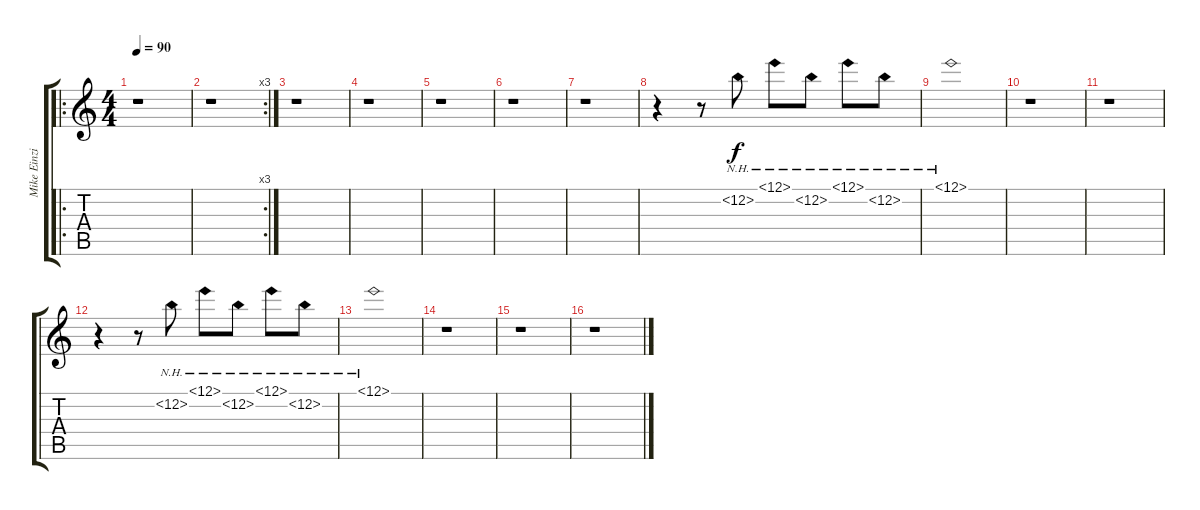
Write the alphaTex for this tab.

\track ("Mike Einziger (Guitar 3)" "Mike Einzi") {instrument acousticguitarsteel}
\staff {score tabs}
\tuning (E4 B3 G3 D3 A2 E2) {hide}
\ro
\ts (4 4)
\tempo 90
\clef g2
\ks c
r.1{dy f} |
\rc 3
r.1 |
r.1 |
r.1 |
r.1 |
r.1 |
r.1 |
r.4 r.8 12.2{nh}.8 12.1{nh}.8 12.2{nh}.8 12.1{nh}.8 12.2{nh}.8 |
12.1{nh}.1 |
r.1 |
r.1 |
r.4 r.8 12.2{nh}.8 12.1{nh}.8 12.2{nh}.8 12.1{nh}.8 12.2{nh}.8 |
12.1{nh}.1 |
r.1 |
r.1 |
r.1
